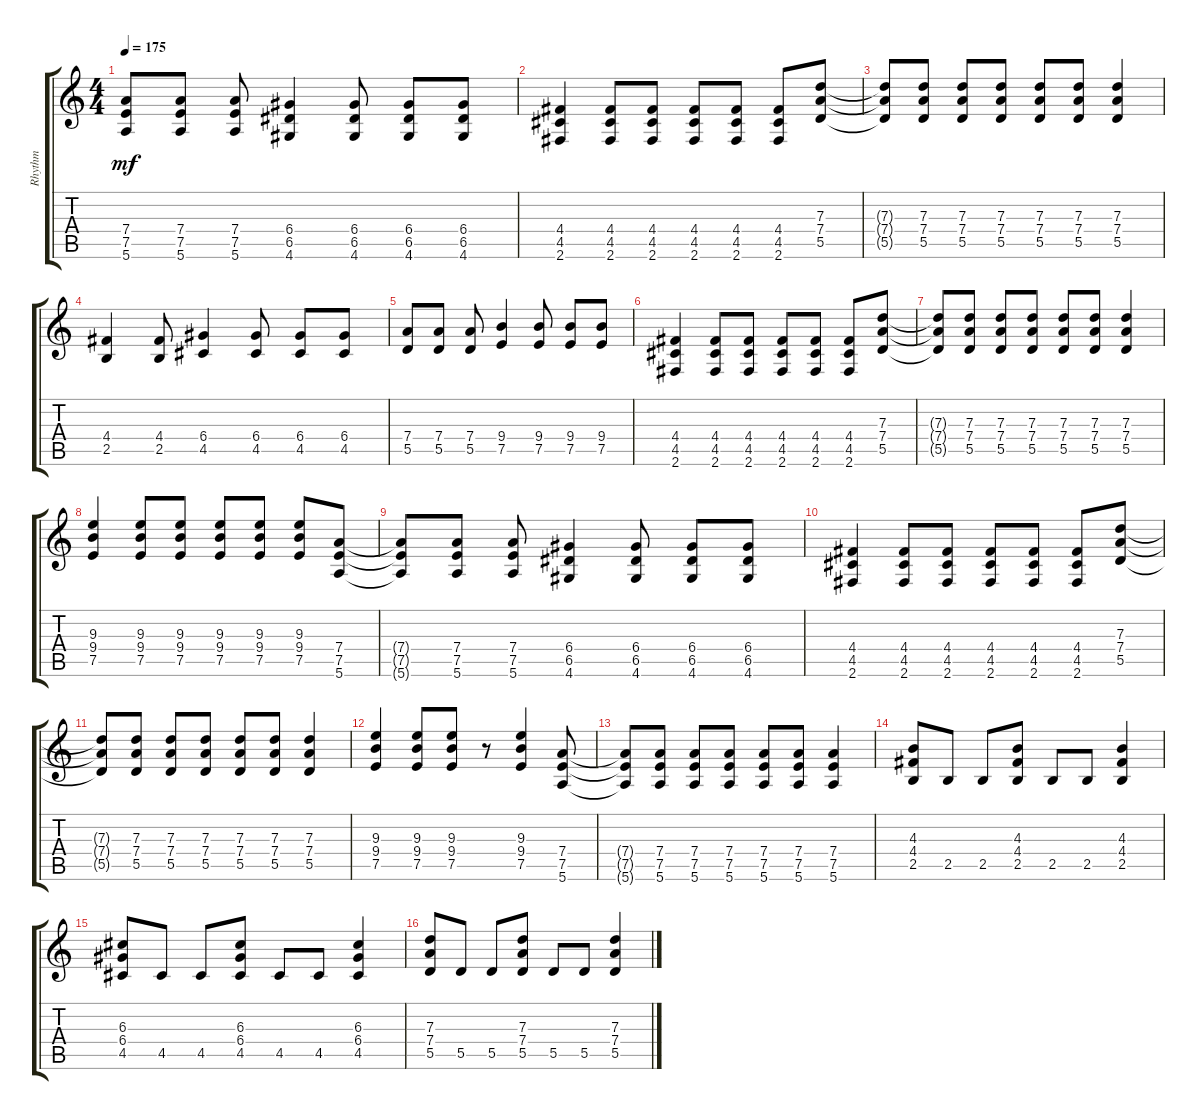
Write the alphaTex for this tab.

\track ("Rhythm" "Rhythm") {instrument overdrivenguitar}
\staff {score tabs}
\tuning (E4 B3 G3 D3 A2 E2) {hide}
\ts (4 4)
\tempo 175
\clef g2
\ks c
(7.4{t} 7.5{t} 5.6{t}).8{dy mf} (7.4 7.5 5.6).8 (7.4 7.5 5.6).8 (6.4 6.5 4.6).4 (6.4 6.5 4.6).8 (6.4 6.5 4.6).8 (6.4 6.5 4.6).8 |
(4.4 4.5 2.6).4 (4.4 4.5 2.6).8 (4.4 4.5 2.6).8 (4.4 4.5 2.6).8 (4.4 4.5 2.6).8 (4.4 4.5 2.6).8 (7.3 7.4 5.5).8 |
(7.3{t} 7.4{t} 5.5{t}).8 (7.3 7.4 5.5).8 (7.3 7.4 5.5).8 (7.3 7.4 5.5).8 (7.3 7.4 5.5).8 (7.3 7.4 5.5).8 (7.3 7.4 5.5).4 |
(4.4 2.5).4 (4.4 2.5).8 (6.4 4.5).4 (6.4 4.5).8 (6.4 4.5).8 (6.4 4.5).8 |
(7.4 5.5).8 (7.4 5.5).8 (7.4 5.5).8 (9.4 7.5).4 (9.4 7.5).8 (9.4 7.5).8 (9.4 7.5).8 |
(4.4 4.5 2.6).4 (4.4 4.5 2.6).8 (4.4 4.5 2.6).8 (4.4 4.5 2.6).8 (4.4 4.5 2.6).8 (4.4 4.5 2.6).8 (7.3 7.4 5.5).8 |
(7.3{t} 7.4{t} 5.5{t}).8 (7.3 7.4 5.5).8 (7.3 7.4 5.5).8 (7.3 7.4 5.5).8 (7.3 7.4 5.5).8 (7.3 7.4 5.5).8 (7.3 7.4 5.5).4 |
(9.3 9.4 7.5).4 (9.3 9.4 7.5).8 (9.3 9.4 7.5).8 (9.3 9.4 7.5).8 (9.3 9.4 7.5).8 (9.3 9.4 7.5).8 (7.4 7.5 5.6).8 |
(7.4{t} 7.5{t} 5.6{t}).8 (7.4 7.5 5.6).8 (7.4 7.5 5.6).8 (6.4 6.5 4.6).4 (6.4 6.5 4.6).8 (6.4 6.5 4.6).8 (6.4 6.5 4.6).8 |
(4.4 4.5 2.6).4 (4.4 4.5 2.6).8 (4.4 4.5 2.6).8 (4.4 4.5 2.6).8 (4.4 4.5 2.6).8 (4.4 4.5 2.6).8 (7.3 7.4 5.5).8 |
(7.3{t} 7.4{t} 5.5{t}).8 (7.3 7.4 5.5).8 (7.3 7.4 5.5).8 (7.3 7.4 5.5).8 (7.3 7.4 5.5).8 (7.3 7.4 5.5).8 (7.3 7.4 5.5).4 |
(9.3 9.4 7.5).4 (9.3 9.4 7.5).8 (9.3 9.4 7.5).8 r.8 (9.3 9.4 7.5).4 (7.4 7.5 5.6).8 |
(7.4{t} 7.5{t} 5.6{t}).8 (7.4 7.5 5.6).8 (7.4 7.5 5.6).8 (7.4 7.5 5.6).8 (7.4 7.5 5.6).8 (7.4 7.5 5.6).8 (7.4 7.5 5.6).4 |
(4.3 4.4 2.5).8 2.5.8 2.5.8 (4.3 4.4 2.5).8 2.5.8 2.5.8 (4.3 4.4 2.5).4 |
(6.3 6.4 4.5).8 4.5.8 4.5.8 (6.3 6.4 4.5).8 4.5.8 4.5.8 (6.3 6.4 4.5).4 |
(7.3 7.4 5.5).8 5.5.8 5.5.8 (7.3 7.4 5.5).8 5.5.8 5.5.8 (7.3 7.4 5.5).4
